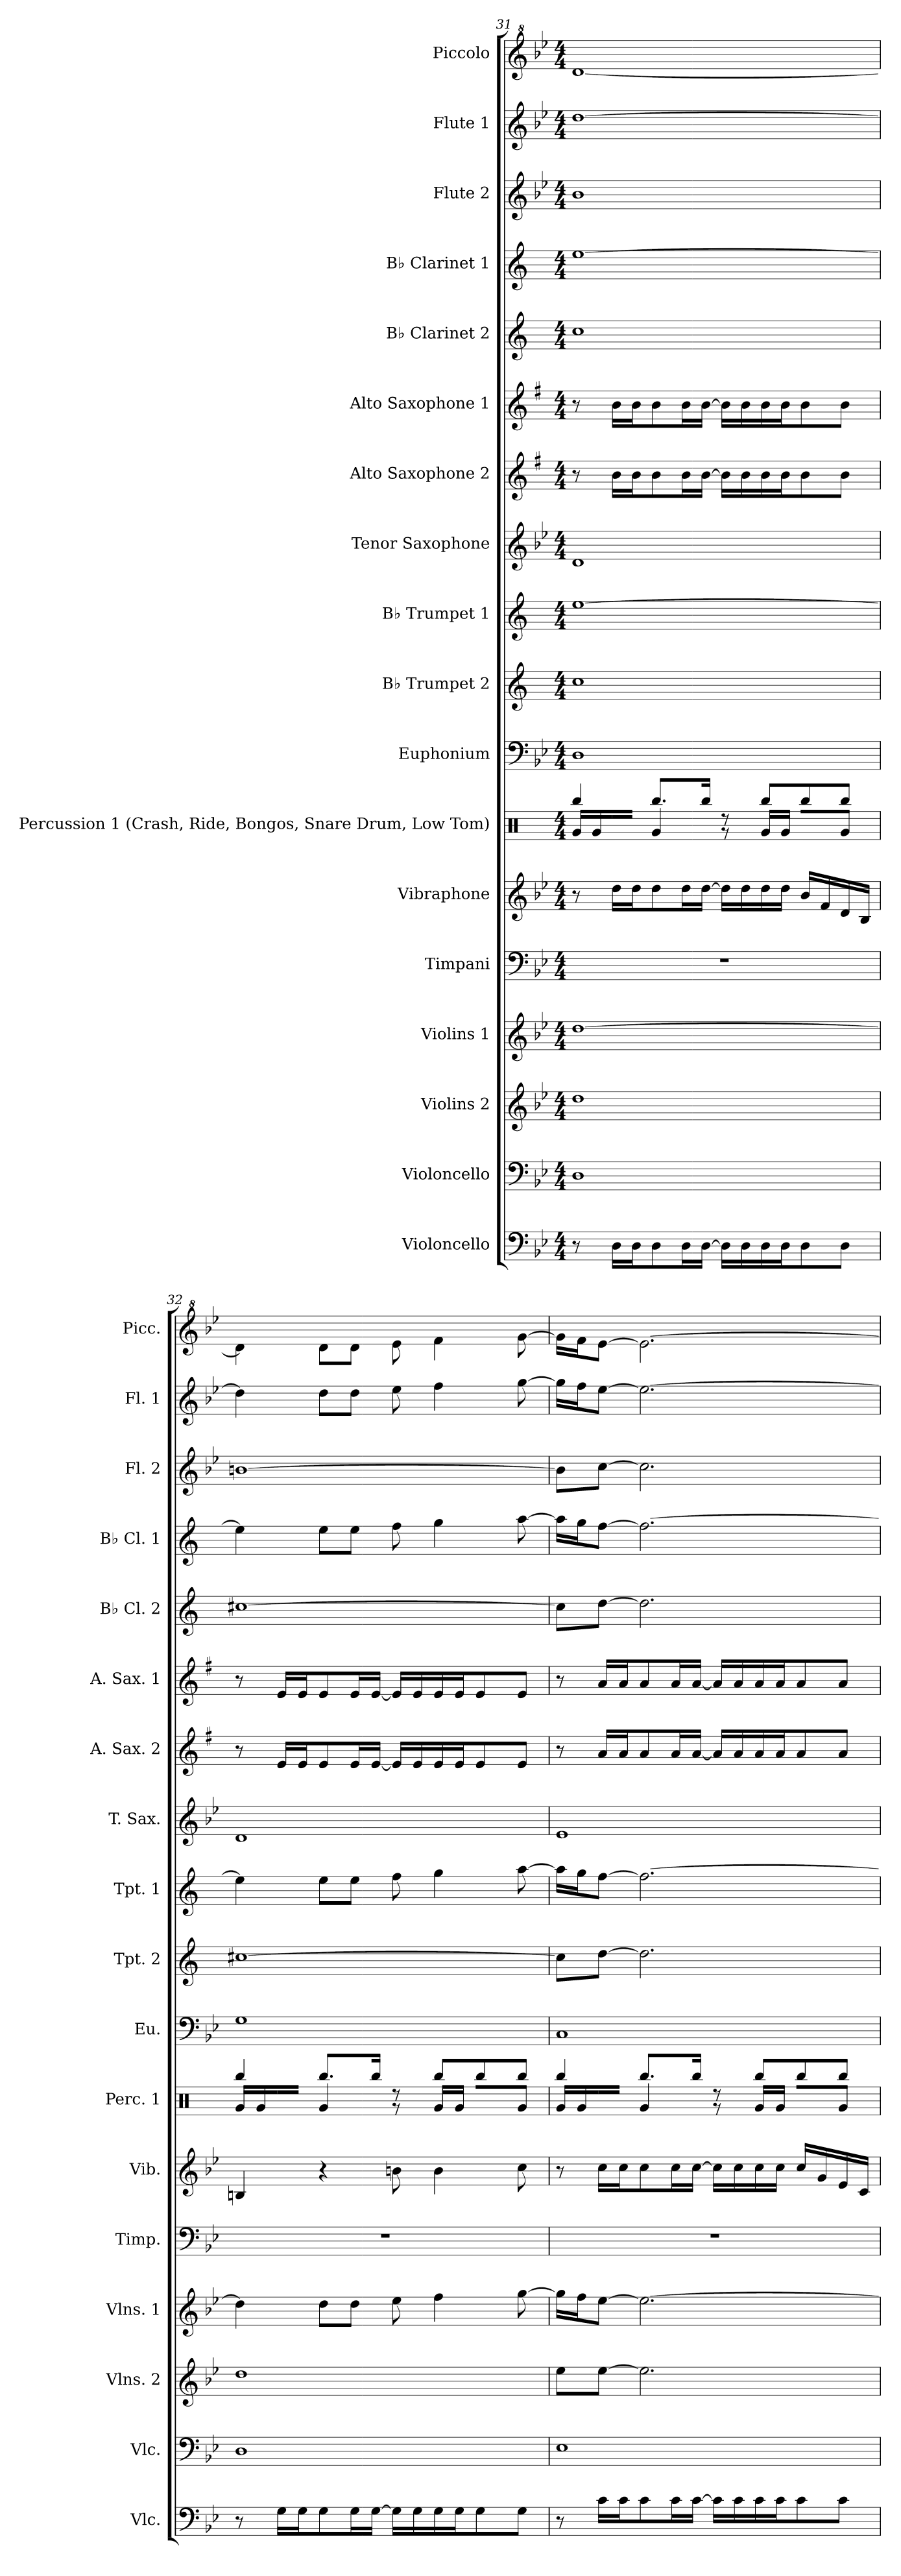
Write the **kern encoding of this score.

**kern	**kern	**kern	**kern	**kern	**kern	**kern	**kern	**kern	**kern	**kern	**kern	**kern	**kern	**kern	**kern	**kern	**kern
*part18	*part17	*part16	*part15	*part14	*part13	*part12	*part11	*part10	*part9	*part8	*part7	*part6	*part5	*part4	*part3	*part2	*part1
*staff18	*staff17	*staff16	*staff15	*staff14	*staff13	*staff12	*staff11	*staff10	*staff9	*staff8	*staff7	*staff6	*staff5	*staff4	*staff3	*staff2	*staff1
*I"Violoncello	*I"Violoncello	*I"Violins 2	*I"Violins 1	*I"Timpani	*I"Vibraphone	*I"Percussion 1  (Crash, Ride, Bongos,  Snare Drum, Low Tom)	*I"Euphonium	*I"B♭ Trumpet 2	*I"B♭ Trumpet 1	*I"Tenor Saxophone	*I"Alto Saxophone 2	*I"Alto Saxophone 1	*I"B♭ Clarinet 2	*I"B♭ Clarinet 1	*I"Flute 2	*I"Flute 1	*I"Piccolo
*I'Vlc.	*I'Vlc.	*I'Vlns. 2	*I'Vlns. 1	*I'Timp.	*I'Vib.	*I'Perc. 1	*I'Eu.	*I'Tpt. 2	*I'Tpt. 1	*I'T. Sax.	*I'A. Sax. 2	*I'A. Sax. 1	*I'B♭ Cl. 2	*I'B♭ Cl. 1	*I'Fl. 2	*I'Fl. 1	*I'Picc.
*clefF4	*clefF4	*clefG2	*clefG2	*clefF4	*clefG2	*clefX	*clefF4	*clefG2	*clefG2	*clefG2	*clefG2	*clefG2	*clefG2	*clefG2	*clefG2	*clefG2	*clefG^2
*	*	*	*	*	*	*	*	*ITrd1c2	*ITrd1c2	*ITrd8c14	*ITrd5c9	*ITrd5c9	*ITrd1c2	*ITrd1c2	*	*	*ITrd-7c-12
*k[b-e-]	*k[b-e-]	*k[b-e-]	*k[b-e-]	*k[b-e-]	*k[b-e-]	*k[]	*k[b-e-]	*k[b-e-]	*k[b-e-]	*k[b-e-]	*k[b-e-]	*k[b-e-]	*k[b-e-]	*k[b-e-]	*k[b-e-]	*k[b-e-]	*k[b-e-]
*B-:	*B-:	*B-:	*B-:	*B-:	*B-:	*C:	*B-:	*B-:	*B-:	*B-:	*B-:	*B-:	*B-:	*B-:	*B-:	*B-:	*B-:
*M4/4	*M4/4	*M4/4	*M4/4	*M4/4	*M4/4	*M4/4	*M4/4	*M4/4	*M4/4	*M4/4	*M4/4	*M4/4	*M4/4	*M4/4	*M4/4	*M4/4	*M4/4
=31	=31	=31	=31	=31	=31	=31	=31	=31	=31	=31	=31	=31	=31	=31	=31	=31	=31
*	*	*	*	*	*	*^	*	*	*	*	*	*	*	*	*	*	*
8r	1D	1dd	[1dd	1r	8r	16Rg/LL	4Rbb/	1D	1b-	[1dd	1D	8r	8r	1b-	[1dd	1b-	[1dd	[1ddd
.	.	.	.	.	.	16Rg/	.	.	.	.	.	.	.	.	.	.	.	.
16D\LL	.	.	.	.	16dd\LL	16R/	.	.	.	.	.	16d\LL	16d\LL	.	.	.	.	.
16D\J	.	.	.	.	16dd\J	16R/JJ	.	.	.	.	.	16d\J	16d\J	.	.	.	.	.
8D\	.	.	.	.	8dd\	4Rg/	8.Rbb/L	.	.	.	.	8d\	8d\	.	.	.	.	.
16D\L	.	.	.	.	16dd\L	.	.	.	.	.	.	16d\L	16d\L	.	.	.	.	.
[16D\JJ	.	.	.	.	[16dd\JJ	.	16Rbb/Jk	.	.	.	.	[16d\JJ	[16d\JJ	.	.	.	.	.
16D\LL]	.	.	.	.	16dd\LL]	8r	8r	.	.	.	.	16d\LL]	16d\LL]	.	.	.	.	.
16D\	.	.	.	.	16dd\	.	.	.	.	.	.	16d\	16d\	.	.	.	.	.
16D\	.	.	.	.	16dd\	16Rg/LL	8Rbb/L	.	.	.	.	16d\	16d\	.	.	.	.	.
16D\J	.	.	.	.	16dd\JJ	16Rg/JJ	.	.	.	.	.	16d\J	16d\J	.	.	.	.	.
8D\	.	.	.	.	16b-/LL	16R/LL	8Rbb/	.	.	.	.	8d\	8d\	.	.	.	.	.
.	.	.	.	.	16f/	16R/J	.	.	.	.	.	.	.	.	.	.	.	.
8D\J	.	.	.	.	16d/	8Rg/J	8Rbb/J	.	.	.	.	8d\J	8d\J	.	.	.	.	.
.	.	.	.	.	16B-/JJ	.	.	.	.	.	.	.	.	.	.	.	.	.
=32	=32	=32	=32	=32	=32	=32	=32	=32	=32	=32	=32	=32	=32	=32	=32	=32	=32	=32
8r	1D	1dd	4dd\]	1r	4Bn/	16Rg/LL	4Rbb/	1G	[1bn	4dd\]	1D	8r	8r	[1bn	4dd\]	[1bn	4dd\]	4ddd\]
.	.	.	.	.	.	16Rg/	.	.	.	.	.	.	.	.	.	.	.	.
16G\LL	.	.	.	.	.	16R/	.	.	.	.	.	16G/LL	16G/LL	.	.	.	.	.
16G\J	.	.	.	.	.	16R/JJ	.	.	.	.	.	16G/J	16G/J	.	.	.	.	.
8G\	.	.	8dd\L	.	4r	4Rg/	8.Rbb/L	.	.	8dd\L	.	8G/	8G/	.	8dd\L	.	8dd\L	8ddd\L
16G\L	.	.	8dd\J	.	.	.	.	.	.	8dd\J	.	16G/L	16G/L	.	8dd\J	.	8dd\J	8ddd\J
[16G\JJ	.	.	.	.	.	.	16Rbb/Jk	.	.	.	.	[16G/JJ	[16G/JJ	.	.	.	.	.
16G\LL]	.	.	8ee-\	.	8bn\	8r	8r	.	.	8ee-\	.	16G/LL]	16G/LL]	.	8ee-\	.	8ee-\	8eee-\
16G\	.	.	.	.	.	.	.	.	.	.	.	16G/	16G/	.	.	.	.	.
16G\	.	.	4ff\	.	4b\	16Rg/LL	8Rbb/L	.	.	4ff\	.	16G/	16G/	.	4ff\	.	4ff\	4fff\
16G\J	.	.	.	.	.	16Rg/JJ	.	.	.	.	.	16G/J	16G/J	.	.	.	.	.
8G\	.	.	.	.	.	16R/LL	8Rbb/	.	.	.	.	8G/	8G/	.	.	.	.	.
.	.	.	.	.	.	16R/J	.	.	.	.	.	.	.	.	.	.	.	.
8G\J	.	.	[8gg\	.	8cc\	8Rg/J	8Rbb/J	.	.	[8gg\	.	8G/J	8G/J	.	[8gg\	.	[8gg\	[8ggg\
=33	=33	=33	=33	=33	=33	=33	=33	=33	=33	=33	=33	=33	=33	=33	=33	=33	=33	=33
8r	1E-	8ee-\L	16gg\LL]	1r	8r	16Rg/LL	4Rbb/	1C	8b\L]	16gg\LL]	1E-	8r	8r	8b\L]	16gg\LL]	8b\L]	16gg\LL]	16ggg\LL]
.	.	.	16ff\J	.	.	16Rg/	.	.	.	16ff\J	.	.	.	.	16ff\J	.	16ff\J	16fff\J
16c\LL	.	[8ee-\J	[8ee-\J	.	16cc\LL	16R/	.	.	[8cc\J	[8ee-\J	.	16c/LL	16c/LL	[8cc\J	[8ee-\J	[8cc\J	[8ee-\J	[8eee-\J
16c\J	.	.	.	.	16cc\J	16R/JJ	.	.	.	.	.	16c/J	16c/J	.	.	.	.	.
8c\	.	2.ee-\]	2.ee-\_	.	8cc\	4Rg/	8.Rbb/L	.	2.cc\]	2.ee-\_	.	8c/	8c/	2.cc\]	2.ee-\_	2.cc\]	2.ee-\_	2.eee-\_
16c\L	.	.	.	.	16cc\L	.	.	.	.	.	.	16c/L	16c/L	.	.	.	.	.
[16c\JJ	.	.	.	.	[16cc\JJ	.	16Rbb/Jk	.	.	.	.	[16c/JJ	[16c/JJ	.	.	.	.	.
16c\LL]	.	.	.	.	16cc\LL]	8r	8r	.	.	.	.	16c/LL]	16c/LL]	.	.	.	.	.
16c\	.	.	.	.	16cc\	.	.	.	.	.	.	16c/	16c/	.	.	.	.	.
16c\	.	.	.	.	16cc\	16Rg/LL	8Rbb/L	.	.	.	.	16c/	16c/	.	.	.	.	.
16c\J	.	.	.	.	16cc\JJ	16Rg/JJ	.	.	.	.	.	16c/J	16c/J	.	.	.	.	.
8c\	.	.	.	.	16cc/LL	16R/LL	8Rbb/	.	.	.	.	8c/	8c/	.	.	.	.	.
.	.	.	.	.	16g/	16R/J	.	.	.	.	.	.	.	.	.	.	.	.
8c\J	.	.	.	.	16e-/	8Rg/J	8Rbb/J	.	.	.	.	8c/J	8c/J	.	.	.	.	.
.	.	.	.	.	16c/JJ	.	.	.	.	.	.	.	.	.	.	.	.	.
*	*	*	*	*	*	*v	*v	*	*	*	*	*	*	*	*	*	*	*
=	=	=	=	=	=	=	=	=	=	=	=	=	=	=	=	=	=
*-	*-	*-	*-	*-	*-	*-	*-	*-	*-	*-	*-	*-	*-	*-	*-	*-	*-
